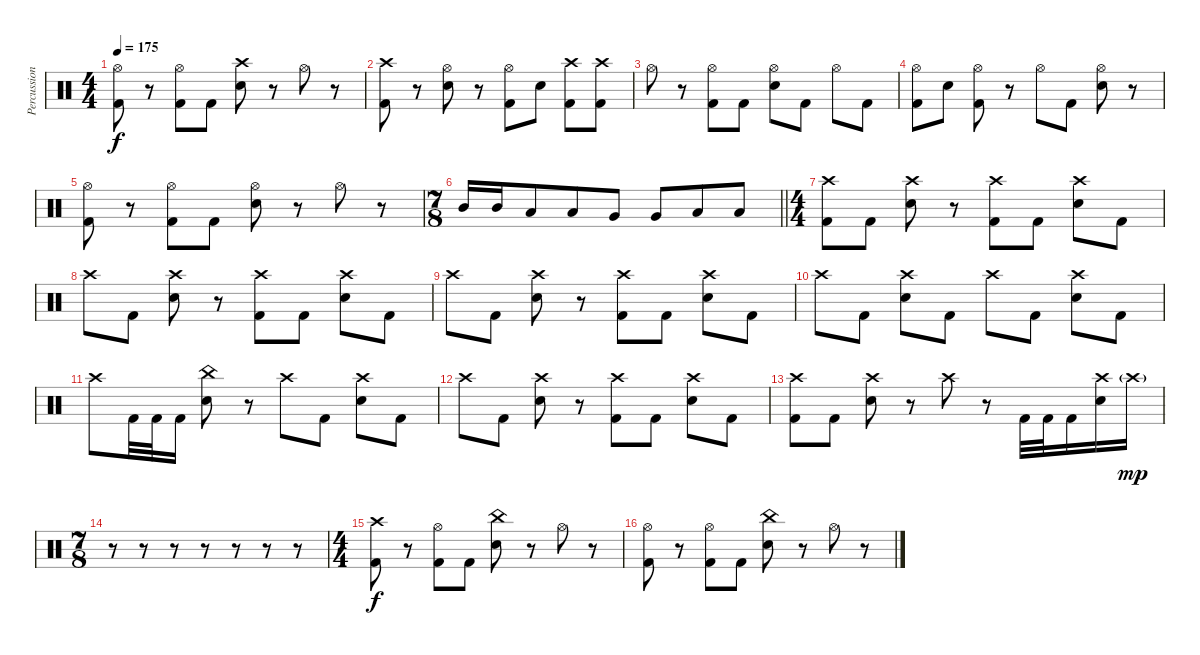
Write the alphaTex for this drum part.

\track ("Percussion" "Percussion") {instrument percussion}
\staff {score}
\articulation defaults
\ts (4 4)
\tempo 175
\clef neutral
\ks c
("Hi-Hat (open)" "Kick (hit) 2").8{dy f} r.8 ("Hi-Hat (open)" "Kick (hit) 2").8 "Kick (hit) 2".8 ("Crash high (hit)" "Electric Snare (hit)").8 r.8 "Hi-Hat (open)".8 r.8 |
("Crash high (hit)" "Kick (hit) 2").8 r.8 ("Hi-Hat (open)" "Electric Snare (hit)").8 r.8 ("Hi-Hat (open)" "Kick (hit) 2").8 "Electric Snare (hit)".8 ("Crash high (hit)" "Kick (hit) 2").8 ("Crash high (hit)" "Kick (hit) 2").8 |
"Hi-Hat (open)".8 r.8 ("Hi-Hat (open)" "Kick (hit) 2").8 "Kick (hit) 2".8 ("Hi-Hat (open)" "Electric Snare (hit)").8 "Kick (hit) 2".8 "Hi-Hat (open)".8 "Kick (hit) 2".8 |
("Hi-Hat (open)" "Kick (hit) 2").8 "Electric Snare (hit)".8 ("Hi-Hat (open)" "Kick (hit) 2").8 r.8 "Hi-Hat (open)".8 "Kick (hit) 2".8 ("Hi-Hat (open)" "Electric Snare (hit)").8 r.8 |
("Hi-Hat (open)" "Kick (hit) 2").8 r.8 ("Hi-Hat (open)" "Kick (hit) 2").8 "Kick (hit) 2".8 ("Hi-Hat (open)" "Electric Snare (hit)").8 r.8 "Hi-Hat (open)".8 r.8 |
\ts (7 8)
\barLineRight lightlight "Mid Tom (hit)".16 "Mid Tom (hit)".16 "Low Tom (hit)".8 "Low Tom (hit)".8 "Very Low Tom (hit)".8 "Very Low Tom (hit)".8 "Low Floor Tom (hit)".8 "Low Floor Tom (hit)".8
|
\ts (4 4)
("Crash high (hit)" "Kick (hit) 2").8 "Kick (hit) 2".8 ("Crash high (hit)" "Electric Snare (hit)").8 r.8 ("Crash high (hit)" "Kick (hit) 2").8 "Kick (hit) 2".8 ("Crash high (hit)" "Electric Snare (hit)").8 "Kick (hit) 2".8 |
"Crash high (hit)".8 "Kick (hit) 2".8 ("Crash high (hit)" "Electric Snare (hit)").8 r.8 ("Crash high (hit)" "Kick (hit) 2").8 "Kick (hit) 2".8 ("Crash high (hit)" "Electric Snare (hit)").8 "Kick (hit) 2".8 |
"Crash high (hit)".8 "Kick (hit) 2".8 ("Crash high (hit)" "Electric Snare (hit)").8 r.8 ("Crash high (hit)" "Kick (hit) 2").8 "Kick (hit) 2".8 ("Crash high (hit)" "Electric Snare (hit)").8 "Kick (hit) 2".8 |
"Crash high (hit)".8 "Kick (hit) 2".8 ("Crash high (hit)" "Electric Snare (hit)").8 "Kick (hit) 2".8 "Crash high (hit)".8 "Kick (hit) 2".8 ("Crash high (hit)" "Electric Snare (hit)").8 "Kick (hit) 2".8 |
"Crash high (hit)".8 "Kick (hit) 2".32 "Kick (hit) 2".32 "Kick (hit) 2".16 ("China (hit)" "Electric Snare (hit)").8 r.8 "Crash high (hit)".8 "Kick (hit) 2".8 ("Crash high (hit)" "Electric Snare (hit)").8 "Kick (hit) 2".8 |
"Crash high (hit)".8 "Kick (hit) 2".8 ("Crash high (hit)" "Electric Snare (hit)").8 r.8 ("Crash high (hit)" "Kick (hit) 2").8 "Kick (hit) 2".8 ("Crash high (hit)" "Electric Snare (hit)").8 "Kick (hit) 2".8 |
("Crash high (hit)" "Kick (hit) 2").8 "Kick (hit) 2".8 ("Crash high (hit)" "Electric Snare (hit)").8 r.8 "Crash high (hit)".8 r.8 "Kick (hit) 2".32 "Kick (hit) 2".32 "Kick (hit) 2".16 ("Crash high (hit)" "Electric Snare (hit)").16 "Crash high (hit)"{g}.16{dy mp volume 0} |
\ts (7 8)
r.8 r.8 r.8 r.8 r.8 r.8{volume 16} r.8 |
\ts (4 4)
("Crash high (hit)" "Kick (hit) 2").8{dy f} r.8 ("Hi-Hat (open)" "Kick (hit) 2").8 "Kick (hit) 2".8 ("China (hit)" "Electric Snare (hit)").8 r.8 "Hi-Hat (open)".8 r.8 |
("Hi-Hat (open)" "Kick (hit) 2").8 r.8 ("Hi-Hat (open)" "Kick (hit) 2").8 "Kick (hit) 2".8 ("China (hit)" "Electric Snare (hit)").8 r.8 "Hi-Hat (open)".8 r.8
